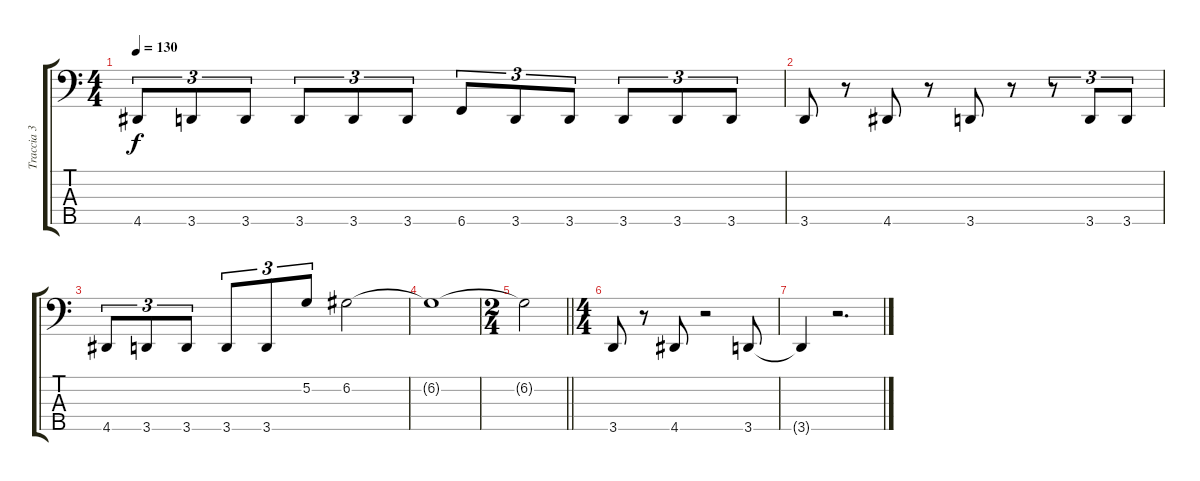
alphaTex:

\track ("Traccia 3" "Traccia 3") {instrument electricbasspick}
\staff {score tabs}
\tuning (G2 D2 A1 E1 B0) {hide}
\ts (4 4)
\tempo 130
\clef f4
\ks c
4.5.8{tu (3 2) dy f} 3.5.8{tu (3 2)} 3.5.8{tu (3 2)} 3.5.8{tu (3 2)} 3.5.8{tu (3 2)} 3.5.8{tu (3 2)} 6.5.8{tu (3 2)} 3.5.8{tu (3 2)} 3.5.8{tu (3 2)} 3.5.8{tu (3 2)} 3.5.8{tu (3 2)} 3.5.8{tu (3 2)} |
3.5.8 r.8 4.5.8 r.8 3.5.8 r.8 r.8{tu (3 2)} 3.5.8{tu (3 2)} 3.5.8{tu (3 2)} |
4.5.8{tu (3 2)} 3.5.8{tu (3 2)} 3.5.8{tu (3 2)} 3.5.8{tu (3 2)} 3.5.8{tu (3 2)} 5.2.8{tu (3 2)} 6.2.2 |
6.2{t}.1 |
\ts (2 4)
\barLineRight lightlight
6.2{t}.2 |
\ts (4 4)
3.5.8 r.8 4.5.8 r.2 3.5.8 |
3.5{t}.4 r.2{d}
